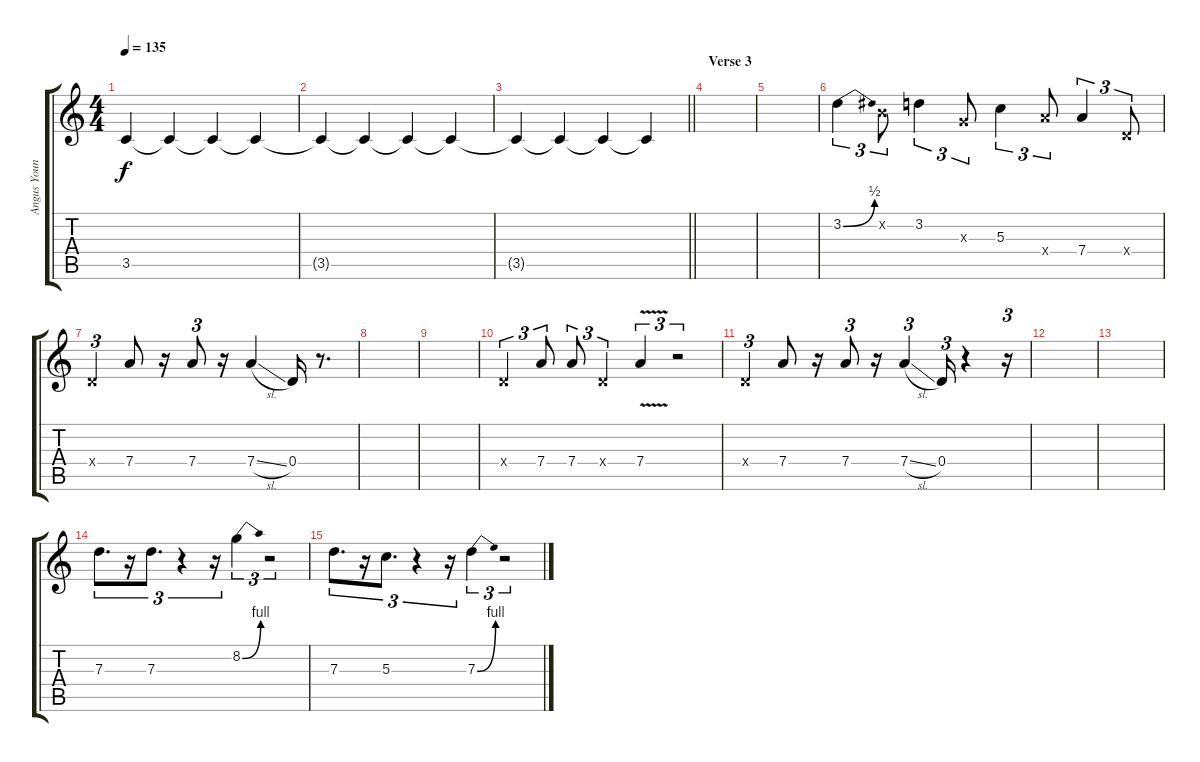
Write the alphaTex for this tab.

\track ("Angus Young" "Angus Youn") {instrument overdrivenguitar}
\staff {score tabs}
\tuning (E4 B3 G3 D3 A2 E2) {hide}
\ts (4 4)
\tempo 135
\clef g2
\ks c
3.5{t}.4{dy f volume 14} 3.5{t}.4{volume 13} 3.5{t}.4{volume 12} 3.5{t}.4{volume 11} |
3.5{t}.4{volume 10} 3.5{t}.4{volume 9} 3.5{t}.4{volume 8} 3.5{t}.4{volume 7} |
\barLineRight lightlight
3.5{t}.4{volume 6} 3.5{t}.4{volume 5} 3.5{t}.4{volume 4} 3.5{t}.4{volume 3} |
\section ("" "Verse 3")
|
|
3.2{be (bend 0 0 60 2)}.4{tu (3 2)} 0.2{x}.8{tu (3 2)} 3.2.4{tu (3 2)} 0.3{x}.8{tu (3 2)} 5.3.4{tu (3 2)} 7.4{x}.8{tu (3 2)} 7.4.4{tu (3 2)} 0.4{x}.8{tu (3 2)} |
0.4{x}.4{tu (3 2)} 7.4.8 r.16 7.4.8{tu (3 2)} r.16 7.4{sl}.4 0.4.16 r.8{d} |
|
|
0.4{x}.4{tu (3 2)} 7.4.8{tu (3 2)} 7.4.8{tu (3 2)} 0.4{x}.4{tu (3 2)} 7.4{v}.4{tu (3 2)} r.2{tu (3 2)} |
0.4{x}.4{tu (3 2)} 7.4.8 r.16 7.4.8{tu (3 2)} r.16 7.4{sl}.4{tu (3 2)} 0.4.16{tu (3 2)} r.4 r.16{tu (3 2)} |
|
|
7.3.8{d tu (3 2)} r.16{tu (3 2)} 7.3.8{d tu (3 2)} r.4{tu (3 2)} r.16{tu (3 2)} 8.2{be (bend 0 0 60 4)}.4{tu (3 2)} r.2{tu (3 2)} |
7.3.8{d tu (3 2)} r.16{tu (3 2)} 5.3.8{d tu (3 2)} r.4{tu (3 2)} r.16{tu (3 2)} 7.3{be (bend 0 0 60 4)}.4{tu (3 2)} r.2{tu (3 2)}
